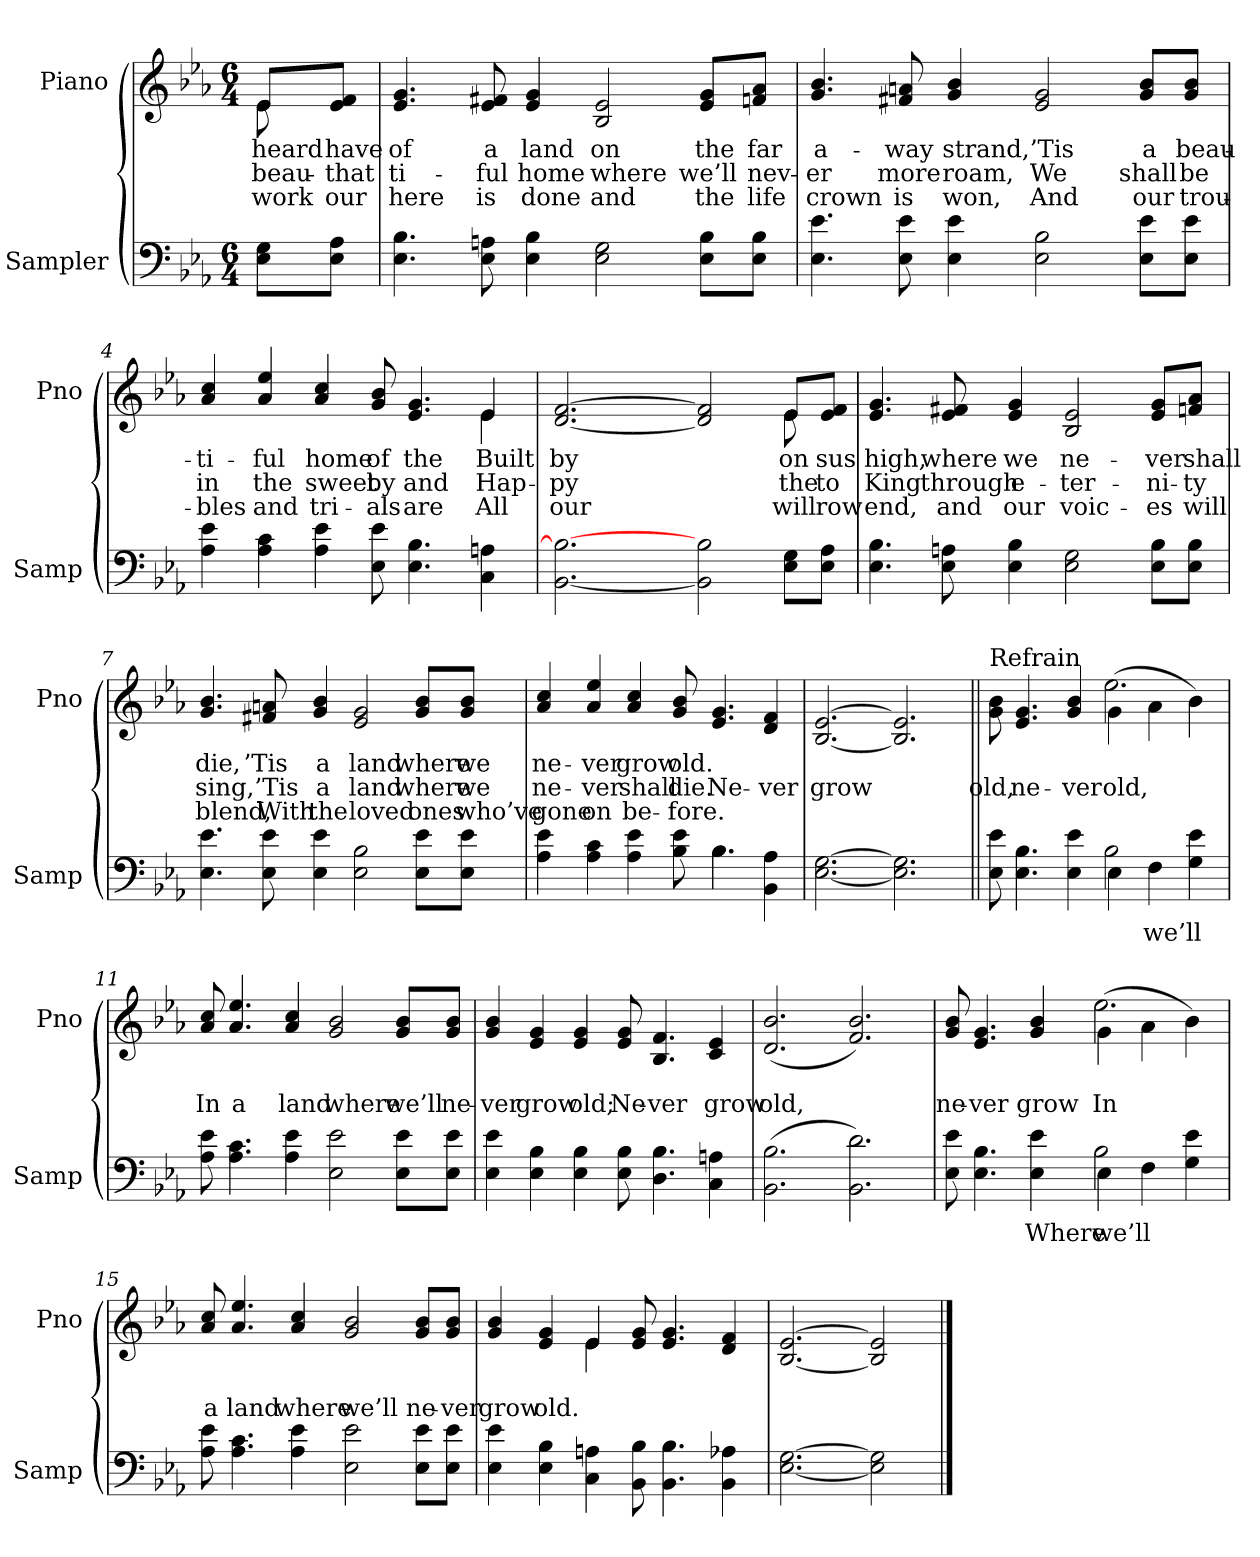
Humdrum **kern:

**kern	**text	**kern	**text	**text	**text
*part2	*part2	*part1	*part1	*part1	*part1
*staff2	*staff2	*staff1	*staff1	*staff1	*staff1
*I"Sampler	*	*I"Piano	*	*	*
*I'Samp	*	*I'Pno	*	*	*
*clefF4	*	*clefG2	*	*	*
*k[b-e-a-]	*	*k[b-e-a-]	*	*	*
*E-:	*	*E-:	*	*	*
*M6/4	*	*M6/4	*	*	*
=1	=1	=1	=1	=1	=1
*	*	*^	*	*	*
8E-\ 8G\L	.	8e-/L	8e-	heard	beau-	work
8E-\ 8A-\J	.	8e-/ 8f/J	8ryy	have	that	our
*	*	*v	*v	*	*	*
=2	=2	=2	=2	=2	=2
4.E-\ 4.B-\	.	4.e-/ 4.g/	of	-ti-	here
8E-\ 8An\	.	8e-/ 8f#X/	a	-ful	is
4E-\ 4B-\	.	4e-/ 4g/	land	home	done
2E-\ 2G\	.	2B-/ 2e-/	on	where	and
8E-\ 8B-\L	.	8e-/ 8g/L	the	we’ll	the
8E-\ 8B-\J	.	8fn/ 8a-/J	far	nev-	life
=3	=3	=3	=3	=3	=3
4.E-\ 4.e-\	.	4.g/ 4.b-/	a-	-er	crown
8E-\ 8e-\	.	8f#X/ 8an/	-way	more	is
4E-\ 4e-\	.	4g/ 4b-/	strand,	roam,	won,
2E-\ 2B-\	.	2e-/ 2g/	’Tis	We	And
8E-\ 8e-\L	.	8g/ 8b-/L	a	shall	our
8E-\ 8e-\J	.	8g/ 8b-/J	beau-	be	trou-
=4	=4	=4	=4	=4	=4
*	*	*^	*	*	*
4A-\ 4e-\	.	4a-/ 4cc/	4ryy	-ti-	in	-bles
*	*	*v	*v	*	*	*
4A-\ 4c\	.	4a-/ 4ee-/	-ful	the	and
4A-\ 4e-\	.	4a-/ 4cc/	home	sweet	tri-
8E-\ 8e-\	.	8g/ 8b-/	of	by	-als
4.E-\ 4.B-\	.	4.e-/ 4.g/	the	and	are
*	*	*^	*	*	*
4C\ 4An\	.	4e-/	4e-	Built	Hap-	All
=5	=5	=5	=5	=5	=5	=5
[2.BB-\ 2.B-\_	.	[2.d/ [2.f/	4ryy	by	-py	our
*	*	*v	*v	*	*	*
2BB-\] 2B-\	.	2d/] 2f/]	.	.	.
*	*	*^	*	*	*
8E-\ 8G\L	.	8e-/L	8e-	on	the	will
8E-\ 8A-\J	.	8e-/ 8f/J	8ryy	-sus	to	-row
*	*	*v	*v	*	*	*
=6	=6	=6	=6	=6	=6
4.E-\ 4.B-\	.	4.e-/ 4.g/	high,	King	end,
8E-\ 8An\	.	8e-/ 8f#X/	where	through	and
4E-\ 4B-\	.	4e-/ 4g/	we	e-	our
2E-\ 2G\	.	2B-/ 2e-/	ne-	-ter-	voic-
8E-\ 8B-\L	.	8e-/ 8g/L	-ver	-ni-	-es
8E-\ 8B-\J	.	8fn/ 8a-/J	shall	-ty	will
=7	=7	=7	=7	=7	=7
4.E-\ 4.e-\	.	4.g 4.b-	die,	sing,	blend,
8E-\ 8e-\	.	8f#X 8an	’Tis	’Tis	With
4E-\ 4e-\	.	4g 4b-	a	a	the
2E-\ 2B-\	.	2e- 2g	land	land	loved
8E-\ 8e-\L	.	8g/ 8b-/L	where	where	ones
8E-\ 8e-\J	.	8g/ 8b-/J	we	we	who’ve
=8	=8	=8	=8	=8	=8
*^	*	*	*	*	*
4A-\ 4e-\	2..ryy	.	4a-/ 4cc/	ne-	ne-	gone
4A-\ 4c\	.	.	4a-/ 4ee-/	-ver	-ver	on
4A-\ 4e-\	.	.	4a-/ 4cc/	grow	shall	be-
8B-\ 8e-\	.	.	8g/ 8b-/	old.	die.	-fore.
4.B-\	4.B-	.	4.e-/ 4.g/	.	Ne-	.
4BB-\ 4A-\	4ryy	.	4d/ 4f/	.	-ver	.
*v	*v	*	*	*	*	*
=9	=9	=9	=9	=9	=9
[2.E-\ [2.G\	.	[2.B-/ [2.e-/	.	grow	.
2.E-\] 2.G\]	.	2.B-/] 2.e-/]	.	.	.
=10||	=10||	=10||	=10||	=10||	=10||
*^	*	*^	*	*	*
!	!	!	!LO:TX:t=Refrain	!	!	!	!
8E-\ 8e-\	2.ryy	.	8g\ 8b-\	2.ryy	.	old,	.
4.E-\ 4.B-\	.	.	4.e- 4.g	.	.	ne-	.
4E-\ 4e-\	.	.	4g 4b-	.	.	-ver	.
4E-\	2B-	.	(4g\	2.ee-	.	old,	.
4F\	.	we’ll	4a-\	.	.	.	.
4G\ 4e-\	4ryy	.	4b-\)	.	.	.	.
*v	*v	*	*	*	*	*	*
*	*	*v	*v	*	*	*
=11	=11	=11	=11	=11	=11
8A-\ 8e-\	.	8a-/ 8cc/	.	In	.
4.A-\ 4.c\	.	4.a-/ 4.ee-/	.	a	.
4A-\ 4e-\	.	4a-/ 4cc/	.	land	.
2E-\ 2e-\	.	2g/ 2b-/	.	where	.
8E-\ 8e-\L	.	8g/ 8b-/L	.	we’ll	.
8E-\ 8e-\J	.	8g/ 8b-/J	.	ne-	.
=12	=12	=12	=12	=12	=12
4E-\ 4e-\	.	4g/ 4b-/	.	-ver	.
4E-\ 4B-\	.	4e-/ 4g/	.	grow	.
4E-\ 4B-\	.	4e-/ 4g/	.	old;	.
8E-\ 8B-\	.	8e-/ 8g/	.	Ne-	.
4.D\ 4.B-\	.	4.B-/ 4.f/	.	-ver	.
4C\ 4An\	.	4c/ 4e-/	.	grow	.
=13	=13	=13	=13	=13	=13
(2.BB-\ 2.B-\	.	(2.d/ 2.b-/	.	old,	.
2.BB-\ 2.d\)	.	2.f/ 2.b-/)	.	.	.
=14	=14	=14	=14	=14	=14
*^	*	*^	*	*	*
8E-\ 8e-\	2.ryy	.	8g/ 8b-/	2.ryy	.	ne-	.
4.E-\ 4.B-\	.	.	4.e-/ 4.g/	.	.	-ver	.
4E-\ 4e-\	.	Where	4g/ 4b-/	.	.	grow	.
4E-\	2B-	we’ll	(4g\	2.ee-	.	In	.
4F\	.	.	4a-\	.	.	.	.
4G\ 4e-\	4ryy	.	4b-\)	.	.	.	.
*v	*v	*	*	*	*	*	*
*	*	*v	*v	*	*	*
=15	=15	=15	=15	=15	=15
8A-\ 8e-\	.	8a-/ 8cc/	.	a	.
4.A-\ 4.c\	.	4.a-/ 4.ee-/	.	land	.
4A-\ 4e-\	.	4a-/ 4cc/	.	where	.
2E-\ 2e-\	.	2g/ 2b-/	.	we’ll	.
8E-\ 8e-\L	.	8g/ 8b-/L	.	ne-	.
8E-\ 8e-\J	.	8g/ 8b-/J	.	-ver	.
=16	=16	=16	=16	=16	=16
*	*	*^	*	*	*
4E-\ 4e-\	.	4g/ 4b-/	2ryy	.	grow	.
4E-\ 4B-\	.	4e-/ 4g/	.	.	old.	.
4C\ 4An\	.	4e-/	4e-	.	.	.
8BB-\ 8B-\	.	8e-/ 8g/	2.ryy	.	.	.
4.BB-\ 4.B-\	.	4.e-/ 4.g/	.	.	.	.
4BB-\ 4A-X\	.	4d/ 4f/	.	.	.	.
*	*	*v	*v	*	*	*
=17	=17	=17	=17	=17	=17
[2.E- [2.G	.	[2.B- [2.e-	.	.	.
2E-\] 2G\]	.	2B-/] 2e-/]	.	.	.
==	==	==	==	==	==
*-	*-	*-	*-	*-	*-
